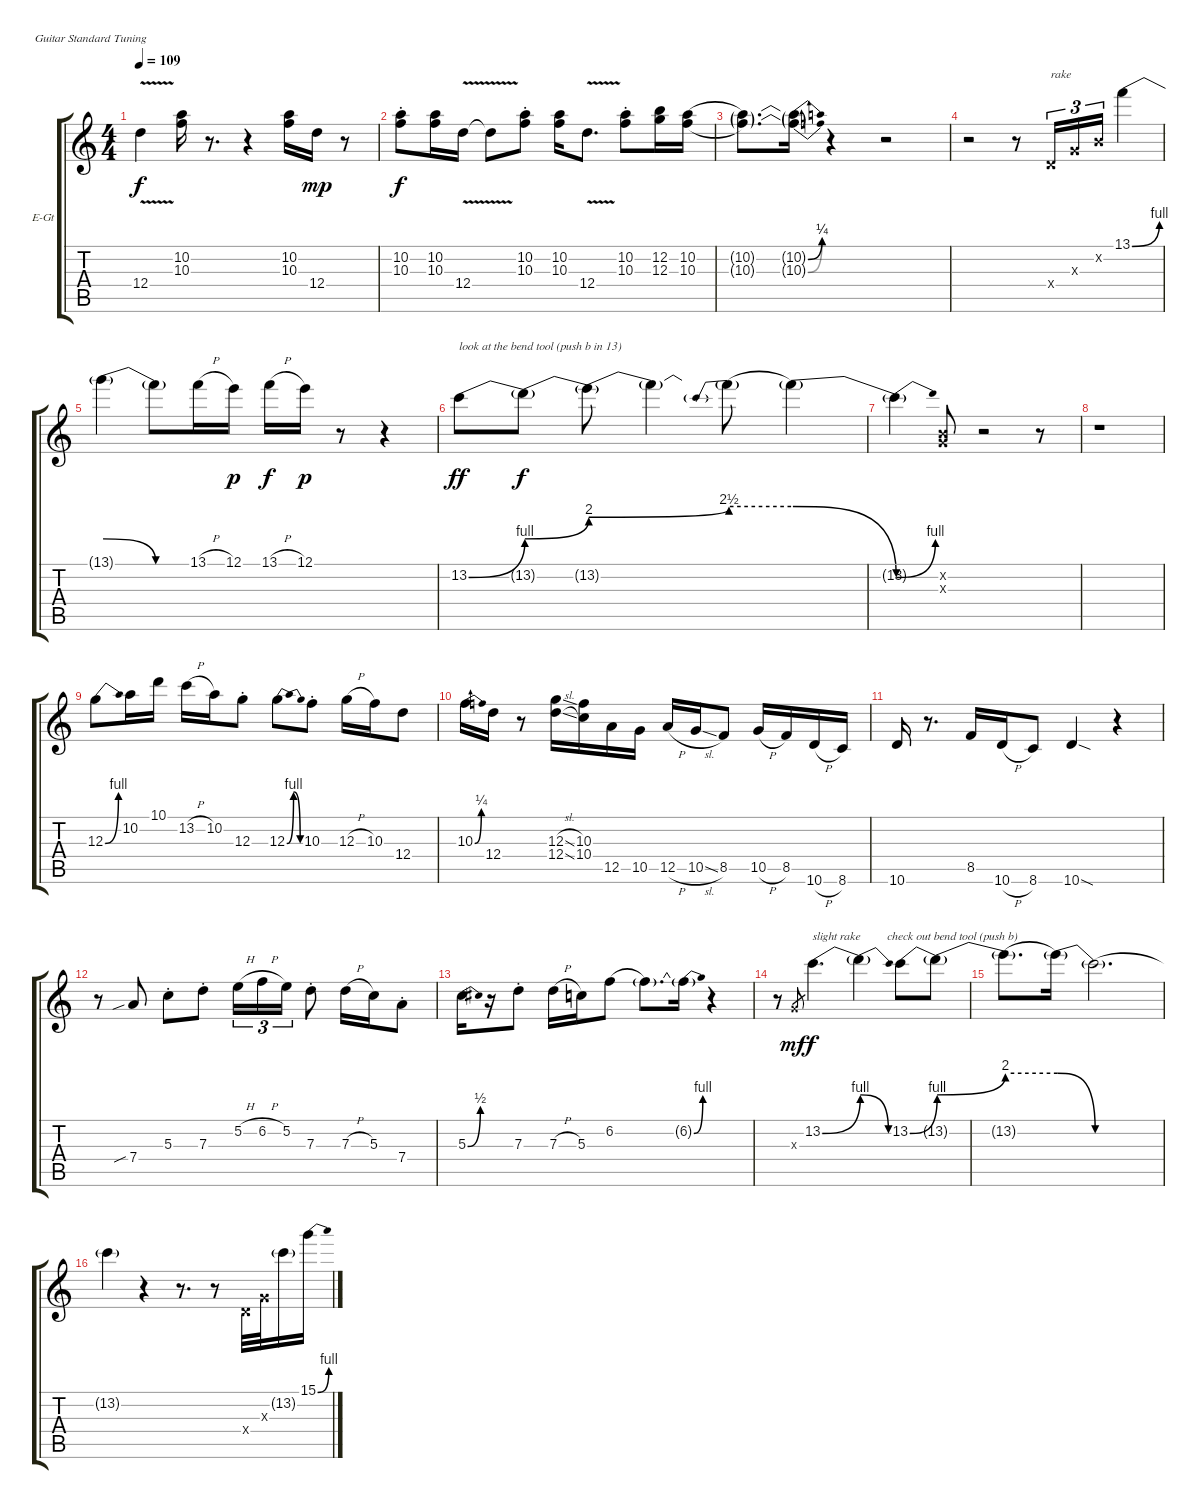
\bracketExtendMode groupsimilarinstruments
\firstSystemTrackNameOrientation horizontal
\otherSystemsTrackNameOrientation horizontal
\track ("Guit III" "E-Gt") {instrument overdrivenguitar}
\staff {score tabs}
\tuning (E4 B3 G3 D3 A2 E2)
\ts (4 4)
\tempo 109
\clef g2
\ks c
12.4{v}.4{dy f} (10.2 10.3).16 r.8{d} r.4 (10.2 10.3).16 12.4.16{dy mp} r.8 |
(10.2{st} 10.3{st}).8{dy f} (10.2 10.3).16 12.4{v}.16 12.4{v t}.8 (10.2{st} 10.3{st}).8 (10.2 10.3).16 12.4{v}.8{d} (10.2{st} 10.3{st}).8 (12.2 12.3).16 (10.2{be (hold 0 0 60 0)} 10.3{be (hold 0 0 60 0)}).16 |
(10.2{t} 10.3{t}).8{d} (10.2{be (bend 0 0 60 1) t} 10.3{be (bend 0 0 60 1) t}).16 r.4 r.2 |
r.2 r.8 0.4{x}.16{tu (3 2) txt "rake"} 0.3{x}.16{tu (3 2)} 0.2{x}.16{tu (3 2)} 13.1{be (bend 0 0 60 4)}.4 |
13.1{be (release 0 4 60 0) t}.4 13.1{be (hold 0 0 60 0) t}.8 13.1{h}.16 12.1.16{dy p} 13.1{h}.16{dy f} 12.1.16{dy p} r.8 r.4 |
13.2{be (bend 0 0 60 4)}.8{txt "look at the bend tool (push b in 13)" dy ff} 13.2{be (bend 0 4 60 8) t}.8{dy f} 13.2{be (bend 0 8 60 10) t}.8 13.2{t}.4 13.2{be (prebend 0 10 60 10) t}.8 13.2{be (release 0 10 60 0) t}.4 |
13.2{be (bend 0 0 60 4) t}.4 (0.2{x} 0.3{x}).8 r.2 r.8 |
r.1 |
12.3{be (bend 0 0 60 4)}.8 10.2.16 10.1.16 13.2{h}.16 10.2.16 12.3{st}.8 12.3{be (bendrelease 0 0 30 4 30 4 60 0)}.8 10.3{st}.8 12.3{h}.16 10.3.16 12.4.8 |
10.3{be (bend 0 0 60 1)}.16 12.4.16 r.8 (12.3{sl} 12.4{sl}).16 (10.3 10.4).16 12.5.16 10.5.16 12.5{h}.16 10.5{sl}.16 8.5.8 10.5{h}.16 8.5.16 10.6{h}.16 8.6.16 |
10.6.16 r.8{d} 8.5.16 10.6{h}.16 8.6.8 10.6{sod}.4 r.4 |
r.8 7.4{sib}.8 5.3{st}.8 7.3{st}.8 5.2{h}.16{tu (3 2)} 6.2{h}.16{tu (3 2)} 5.2.16{tu (3 2)} 7.3{st}.8 7.3{h}.16 5.3.16 7.4{st}.8 |
5.3{be (bend 0 0 60 2)}.16 r.16 7.3{st}.8 7.3{h}.16 5.3.16 6.2{be (hold 0 0 60 0)}.8 6.2{t}.8{d} 6.2{be (bend 0 0 60 4) t}.16 r.4 |
r.8 0.3{x}.8{gr dy mf} 13.2{be (bend 0 0 60 4)}.4{d txt "slight rake         check out bend tool (push b)" dy f} 13.2{be (release 0 4 60 0) t}.4 13.2{be (bend 0 0 60 4)}.8 13.2{be (bend 0 4 60 8) t}.8 |
13.2{be (hold 0 8 60 8) t}.8{d} 13.2{be (release 0 8 60 0) t}.16 13.2{be (hold 0 0 60 0) t}.2{d} |
13.2{be (hold 0 0 60 0) t}.4 r.4 r.8{d} r.8 0.4{x}.32 0.3{x}.32 13.2{g}.16 15.1{be (bend 0 0 60 4)}.16
